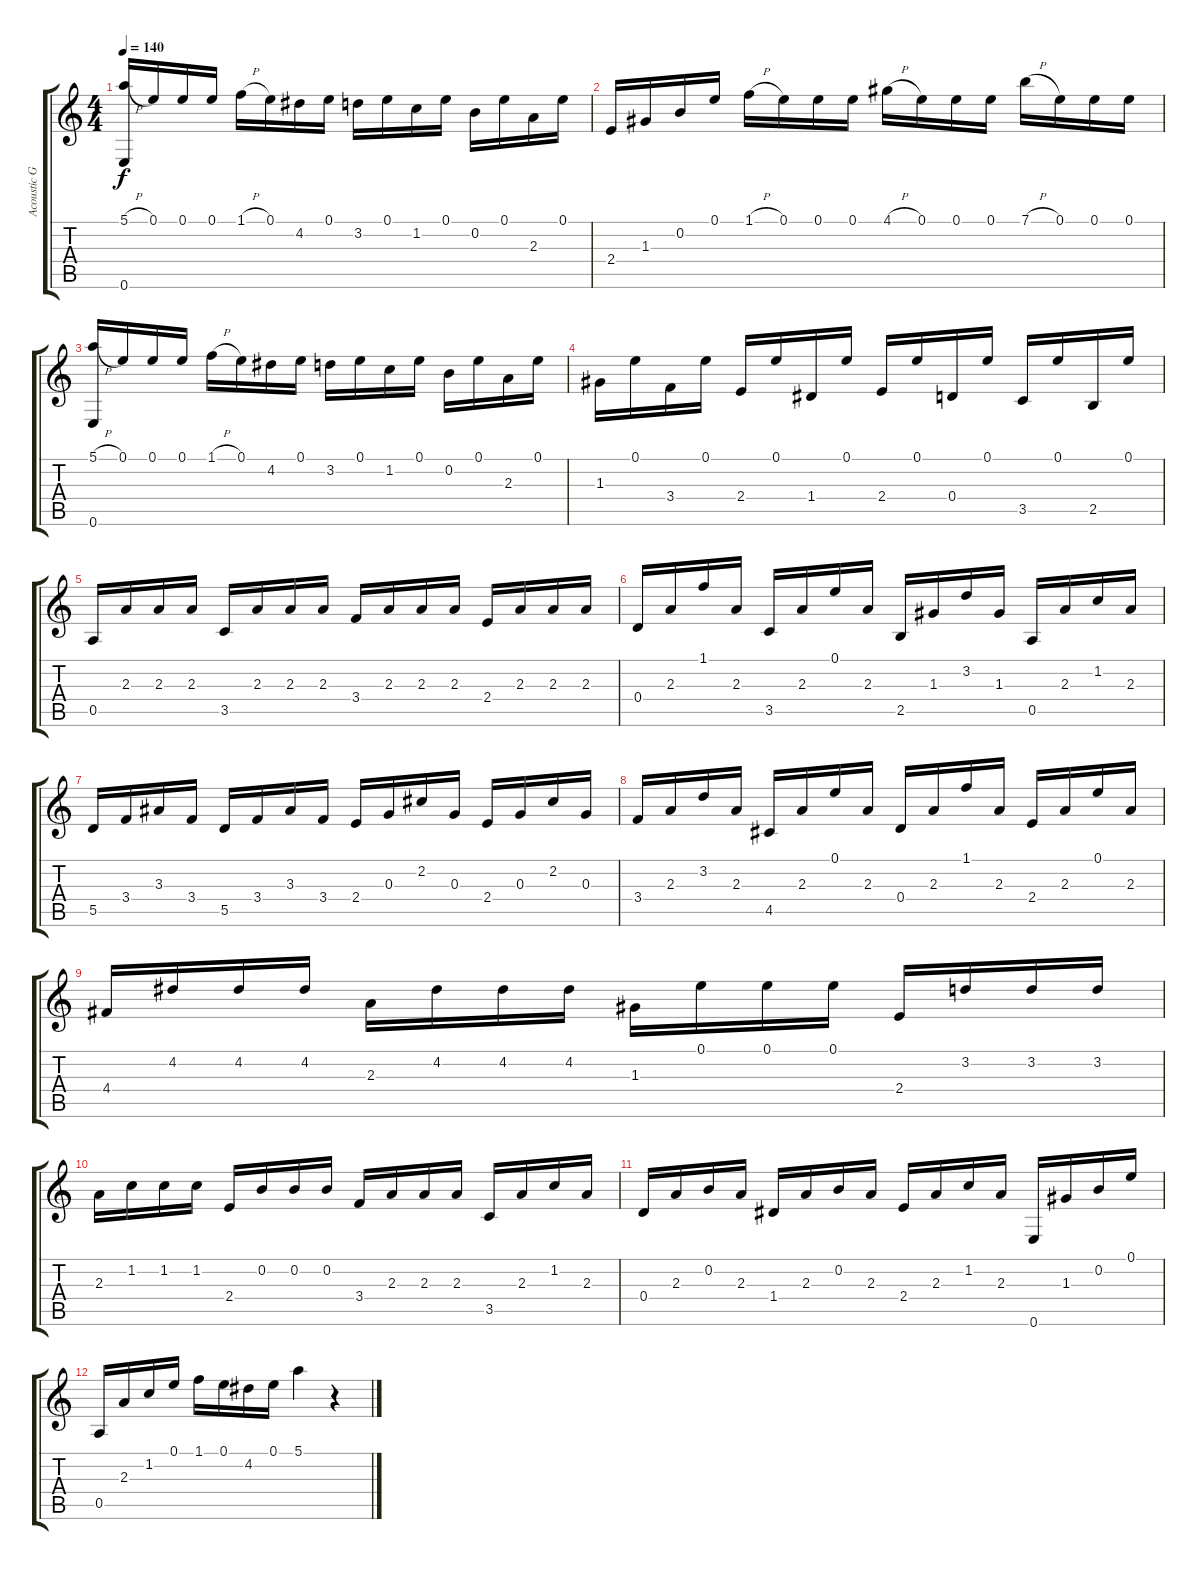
\track ("Acoustic Guitar" "Acoustic G") {instrument acousticguitarnylon}
\staff {score tabs}
\tuning (E4 B3 G3 D3 A2 E2) {hide}
\ts (4 4)
\tempo 140
\clef g2
\ks c
(5.1{h} 0.6).16{dy f} 0.1.16 0.1.16 0.1.16 1.1{h}.16 0.1.16 4.2.16 0.1.16 3.2.16 0.1.16 1.2.16 0.1.16 0.2.16 0.1.16 2.3.16 0.1.16 |
2.4.16 1.3.16 0.2.16 0.1.16 1.1{h}.16 0.1.16 0.1.16 0.1.16 4.1{h}.16 0.1.16 0.1.16 0.1.16 7.1{h}.16 0.1.16 0.1.16 0.1.16 |
(5.1{h} 0.6).16 0.1.16 0.1.16 0.1.16 1.1{h}.16 0.1.16 4.2.16 0.1.16 3.2.16 0.1.16 1.2.16 0.1.16 0.2.16 0.1.16 2.3.16 0.1.16 |
1.3.16 0.1.16 3.4.16 0.1.16 2.4.16 0.1.16 1.4.16 0.1.16 2.4.16 0.1.16 0.4.16 0.1.16 3.5.16 0.1.16 2.5.16 0.1.16 |
0.5.16 2.3.16 2.3.16 2.3.16 3.5.16 2.3.16 2.3.16 2.3.16 3.4.16 2.3.16 2.3.16 2.3.16 2.4.16 2.3.16 2.3.16 2.3.16 |
0.4.16 2.3.16 1.1.16 2.3.16 3.5.16 2.3.16 0.1.16 2.3.16 2.5.16 1.3.16 3.2.16 1.3.16 0.5.16 2.3.16 1.2.16 2.3.16 |
5.5.16 3.4.16 3.3.16 3.4.16 5.5.16 3.4.16 3.3.16 3.4.16 2.4.16 0.3.16 2.2.16 0.3.16 2.4.16 0.3.16 2.2.16 0.3.16 |
3.4.16 2.3.16 3.2.16 2.3.16 4.5.16 2.3.16 0.1.16 2.3.16 0.4.16 2.3.16 1.1.16 2.3.16 2.4.16 2.3.16 0.1.16 2.3.16 |
4.4.16 4.2.16 4.2.16 4.2.16 2.3.16 4.2.16 4.2.16 4.2.16 1.3.16 0.1.16 0.1.16 0.1.16 2.4.16 3.2.16 3.2.16 3.2.16 |
2.3.16 1.2.16 1.2.16 1.2.16 2.4.16 0.2.16 0.2.16 0.2.16 3.4.16 2.3.16 2.3.16 2.3.16 3.5.16 2.3.16 1.2.16 2.3.16 |
0.4.16 2.3.16 0.2.16 2.3.16 1.4.16 2.3.16 0.2.16 2.3.16 2.4.16 2.3.16 1.2.16 2.3.16 0.6.16 1.3.16 0.2.16 0.1.16 |
0.5.16 2.3.16 1.2.16 0.1.16 1.1.16 0.1.16 4.2.16 0.1.16 5.1.4 r.4
